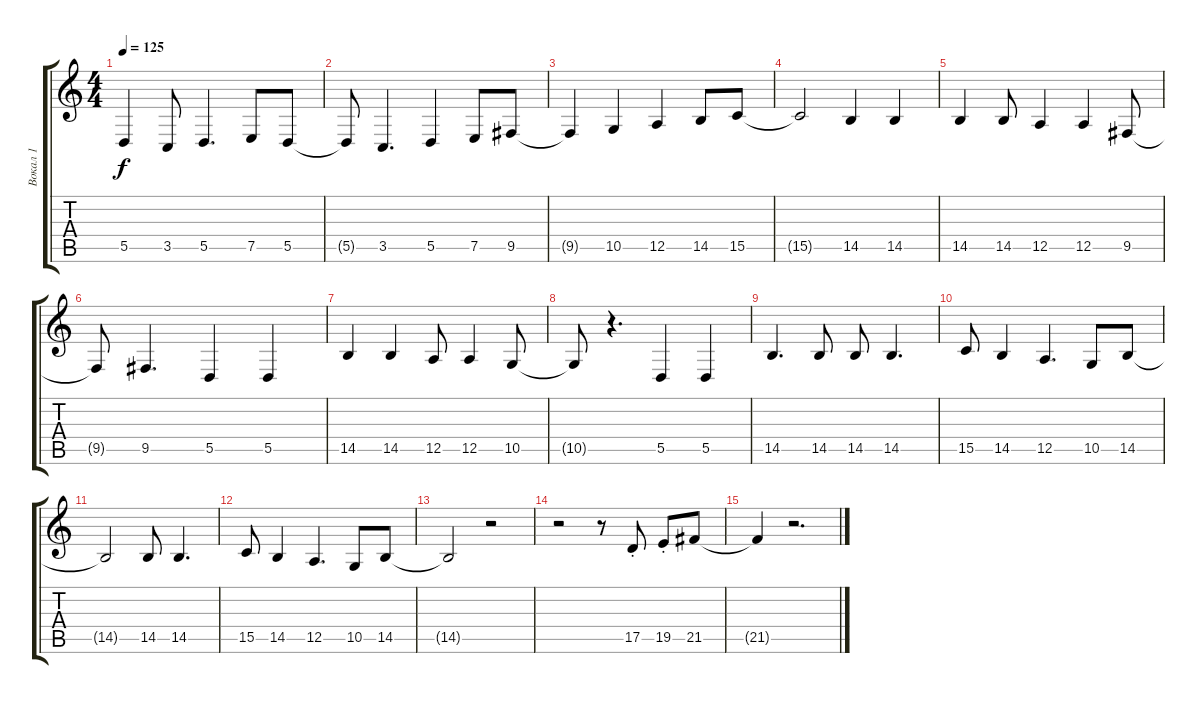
\track ("Вокал 1" "Вокал 1") {instrument clarinet}
\staff {score tabs}
\tuning (E4 B3 G3 D3 A2 E2) {hide}
\ts (4 4)
\tempo 125
\clef g2
\ks c
5.5{t}.4{dy f} 3.5.8 5.5.4{d} 7.5.8 5.5.8 |
5.5{t}.8 3.5.4{d} 5.5.4 7.5.8 9.5.8 |
9.5{t}.4 10.5.4 12.5.4 14.5.8 15.5.8 |
15.5{t}.2 14.5.4 14.5.4 |
14.5.4 14.5.8 12.5.4 12.5.4 9.5.8 |
9.5{t}.8 9.5.4{d} 5.5.4 5.5.4 |
14.5.4 14.5.4 12.5.8 12.5.4 10.5.8 |
10.5{t}.8 r.4{d} 5.5.4 5.5.4 |
14.5.4{d} 14.5.8 14.5.8 14.5.4{d} |
15.5.8 14.5.4 12.5.4{d} 10.5.8 14.5.8 |
14.5{t}.2 14.5.8 14.5.4{d} |
15.5.8 14.5.4 12.5.4{d} 10.5.8 14.5.8 |
14.5{t}.2 r.2 |
r.2 r.8 17.5{st}.8 19.5{st}.8 21.5.8 |
21.5{t}.4 r.2{d}
